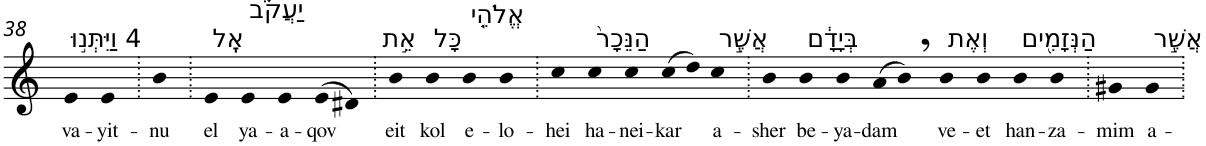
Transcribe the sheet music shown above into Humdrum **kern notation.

**kern	**text
*part1	*part1
*staff1	*staff1
*I"Piano	*
*I'Pno	*
!!LO:PB:g=z
*clefG2	*
*k[]	*
=38	=38
!LO:TX:a:t=4 וַיִּתְּנ֣וּ	!
!	!LO:LY:b
4e	va-
!	!LO:LY:b
4e	-yit-
=39.	=39.
!	!LO:LY:b
4b	-nu
=40.	=40.
!LO:TX:a:t=אֶֽל	!
!	!LO:LY:b
4e	el
!LO:TX:a:t=יַעֲקֹ֗ב	!
!	!LO:LY:b
4e	ya-
!	!LO:LY:b
4e	-a-
!	!LO:LY:b
(>8e	-qov
8d#X)	.
=41.	=41.
!LO:TX:a:t=אֵ֣ת	!
!	!LO:LY:b
4b	eit
!LO:TX:a:t=כָּל	!
!	!LO:LY:b
4b	kol
!LO:TX:a:t=אֱלֹהֵ֤י	!
!	!LO:LY:b
4b	e-
!	!LO:LY:b
4b	-lo-
=42.	=42.
!	!LO:LY:b
4cc	-hei
!LO:TX:a:t=הַנֵּכָר֙	!
!	!LO:LY:b
4cc	ha-
!	!LO:LY:b
4cc	-nei-
!	!LO:LY:b
(>8cc	-kar
8dd)	.
!LO:TX:a:t=אֲשֶׁ֣ר	!
!	!LO:LY:b
4cc	a-
=43.	=43.
!	!LO:LY:b
4b	-sher
!LO:TX:a:t=בְּיָדָ֔ם	!
!	!LO:LY:b
4b	be-
!	!LO:LY:b
4b	-ya-
!	!LO:LY:b
(>8a	-dam
8b,)	.
!LO:TX:a:t=וְאֶת	!
!	!LO:LY:b
4b	ve-
!	!LO:LY:b
4b	-et
!LO:TX:a:t=הַנְּזָמִ֖ים	!
!	!LO:LY:b
4b	han-
!	!LO:LY:b
4b	-za-
=44.	=44.
!	!LO:LY:b
4g#X	-mim
!LO:TX:a:t=אֲשֶׁ֣ר	!
!	!LO:LY:b
4g#	a-
=.	=.
*-	*-
